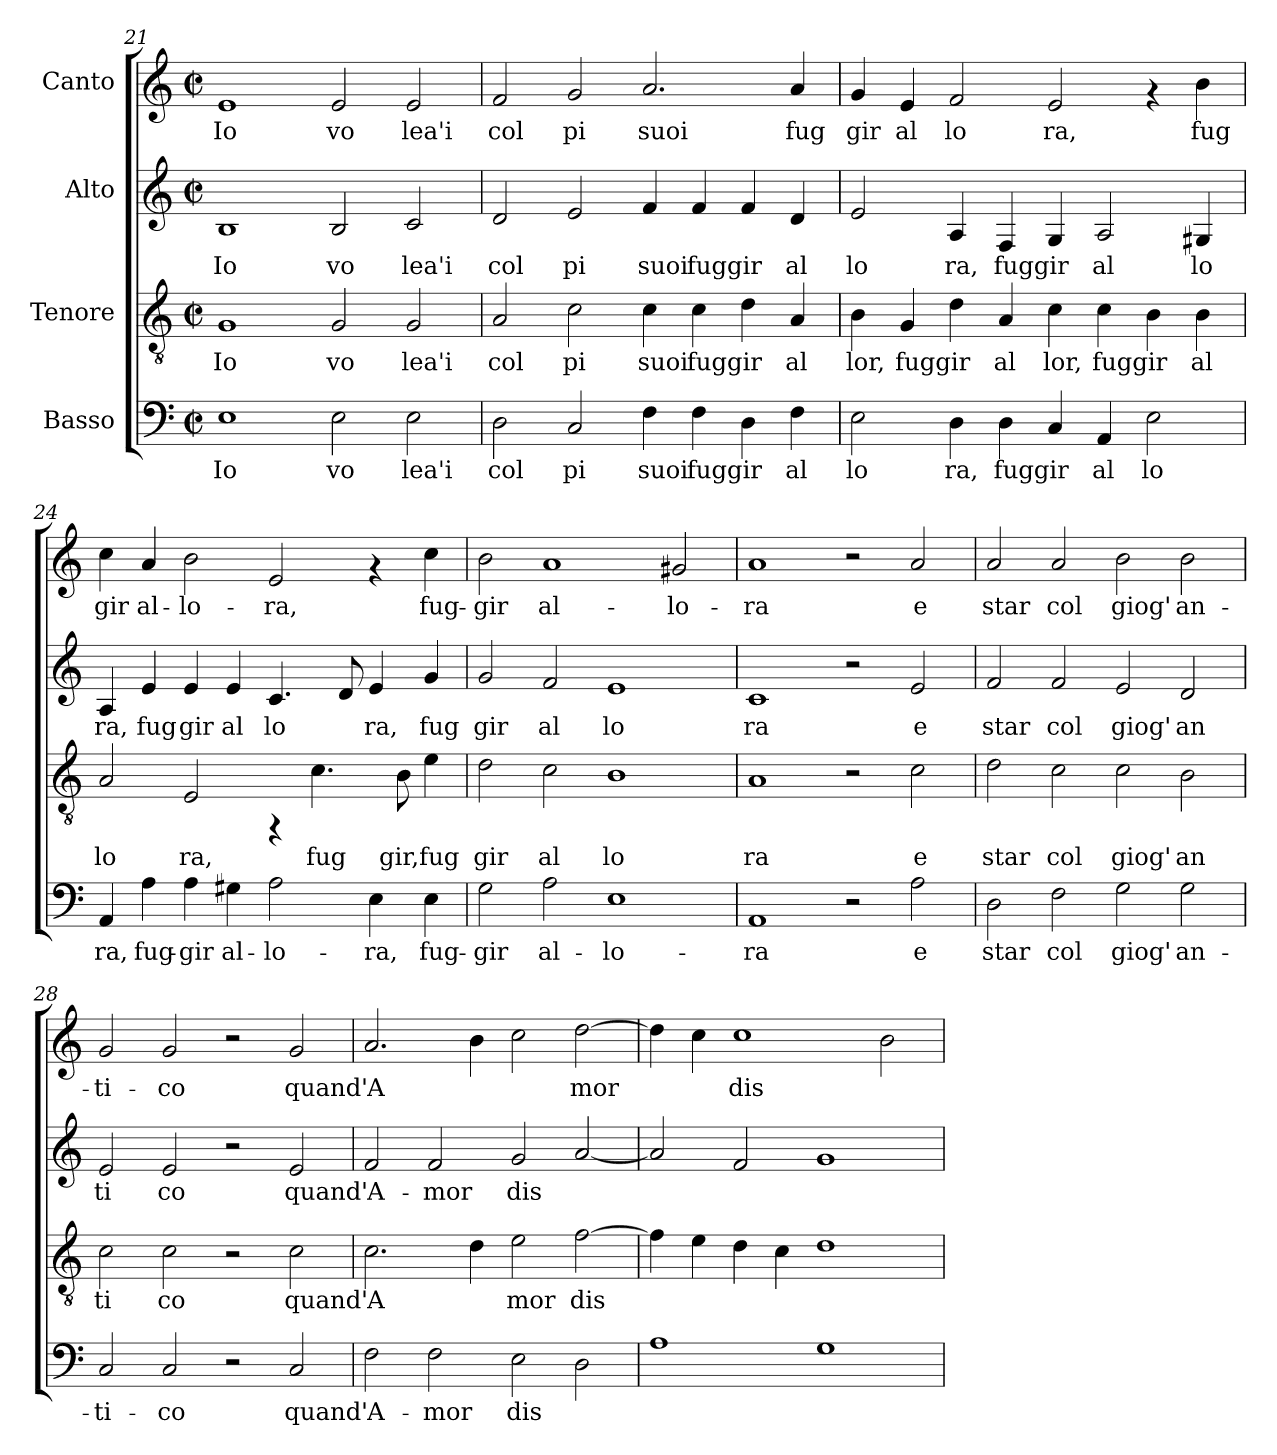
**kern	**text	**kern	**text	**kern	**text	**kern	**text
*part4	*part4	*part3	*part3	*part2	*part2	*part1	*part1
*staff4	*staff4	*staff3	*staff3	*staff2	*staff2	*staff1	*staff1
*I"Basso	*	*I"Tenore	*	*I"Alto	*	*I"Canto	*
*clefF4	*	*clefGv2	*	*clefG2	*	*clefG2	*
*k[]	*	*k[]	*	*k[]	*	*k[]	*
*C:	*	*C:	*	*C:	*	*C:	*
*M2/2	*	*M2/2	*	*M2/2	*	*M2/2	*
*met(c|)	*	*met(c|)	*	*met(c|)	*	*met(c|)	*
=21	=21	=21	=21	=21	=21	=21	=21
!	!LO:LY:b:cj	!	!LO:LY:b:cj	!	!LO:LY:b:cj	!	!LO:LY:b:cj
1E	Io	1G	Io	1B	Io	1e	Io
!	!LO:LY:b:cj	!	!LO:LY:b:cj	!	!LO:LY:b:cj	!	!LO:LY:b:cj
2E\	vo	2G/	vo	2B/	vo	2e/	vo
!	!LO:LY:b:cj	!	!LO:LY:b:cj	!	!LO:LY:b:cj	!	!LO:LY:b:cj
2E\	lea'i	2G/	lea'i	2c/	lea'i	2e/	lea'i
=22	=22	=22	=22	=22	=22	=22	=22
!	!LO:LY:b:cj	!	!LO:LY:b:cj	!	!LO:LY:b:cj	!	!LO:LY:b:cj
2D\	col	2A/	col	2d/	col	2f/	col
!	!LO:LY:b:cj	!	!LO:LY:b:cj	!	!LO:LY:b:cj	!	!LO:LY:b:cj
2C/	pi	2c\	pi	2e/	pi	2g/	pi
!	!LO:LY:b:cj	!	!LO:LY:b:cj	!	!LO:LY:b:cj	!	!LO:LY:b:cj
4F\	suoi	4c\	suoi	4f/	suoi	2.a/	suoi
!	!LO:LY:b:cj	!	!LO:LY:b:cj	!	!LO:LY:b:cj	!	!
4F\	fuggir	4c\	fuggir	4f/	fuggir	.	.
!	!LO:LY:b:cj	!	!LO:LY:b:cj	!	!LO:LY:b:cj	!	!
4D\	.	4d\	.	4f/	.	.	.
!	!LO:LY:b:cj	!	!LO:LY:b:cj	!	!LO:LY:b:cj	!	!LO:LY:b:cj
4F\	al	4A/	al	4d/	al	4a/	fug
=23	=23	=23	=23	=23	=23	=23	=23
!	!LO:LY:b:cj	!	!LO:LY:b:cj	!	!LO:LY:b:cj	!	!LO:LY:b:cj
2E\	lo	4B\	lor,	2e/	lo	4g/	gir
!	!	!	!LO:LY:b:cj	!	!	!	!LO:LY:b:cj
.	.	4G/	fuggir	.	.	4e/	al
!	!LO:LY:b:cj	!	!LO:LY:b:cj	!	!LO:LY:b:cj	!	!LO:LY:b:cj
4D\	ra,	4d\	.	4A/	ra,	2f/	lo
!	!LO:LY:b:cj	!	!LO:LY:b:cj	!	!LO:LY:b:cj	!	!
4D\	fuggir	4A/	al	4F/	fuggir	.	.
!	!LO:LY:b:cj	!	!LO:LY:b:cj	!	!LO:LY:b:cj	!	!LO:LY:b:cj
4C/	.	4c\	lor,	4G/	.	2e/	ra,
!	!LO:LY:b:cj	!	!LO:LY:b:cj	!	!LO:LY:b:cj	!	!
4AA/	al	4c\	fuggir	2A/	al	.	.
!	!LO:LY:b:cj	!	!LO:LY:b:cj	!	!	!	!
2E\	lo	4B\	.	.	.	4rf	.
!	!	!	!LO:LY:b:cj	!	!LO:LY:b:cj	!	!LO:LY:b:cj
.	.	4B\	al	4G#/	lo	4b\	fug
!!LO:LB:g=z
=24	=24	=24	=24	=24	=24	=24	=24
!	!LO:LY:b:cj	!	!LO:LY:b:cj	!	!LO:LY:b:cj	!	!LO:LY:b:cj
4AA/	ra,	2A/	lo	4A/	ra,	4cc\	gir
!	!LO:LY:b:cj	!	!	!	!LO:LY:b:cj	!	!LO:LY:b:cj
4A\	fug-	.	.	4e/	fug	4a/	al-
!	!LO:LY:b:cj	!	!LO:LY:b:cj	!	!LO:LY:b:cj	!	!LO:LY:b:cj
4A\	-gir	2E/	ra,	4e/	gir	2b\	-lo-
!	!LO:LY:b:cj	!	!	!	!LO:LY:b:cj	!	!
4G#\	al-	.	.	4e/	al	.	.
!	!LO:LY:b:cj	!	!	!	!LO:LY:b:cj	!	!LO:LY:b:cj
2A\	-lo-	4rFF	.	4.c/	lo	2e/	-ra,
!	!	!	!LO:LY:b:cj	!	!	!	!
.	.	4.c\	fug	.	.	.	.
!	!	!	!	!	!LO:LY:b:cj	!	!
.	.	.	.	8d/	.	.	.
!	!LO:LY:b:cj	!	!	!	!LO:LY:b:cj	!	!
4E\	-ra,	.	.	4e/	ra,	4rf	.
!	!	!	!LO:LY:b:cj	!	!	!	!
.	.	8B\	gir,	.	.	.	.
!	!LO:LY:b:cj	!	!LO:LY:b:cj	!	!LO:LY:b:cj	!	!LO:LY:b:cj
4E\	fug-	4e\	fug	4g/	fug	4cc\	fug-
=25	=25	=25	=25	=25	=25	=25	=25
!	!LO:LY:b:cj	!	!LO:LY:b:cj	!	!LO:LY:b:cj	!	!LO:LY:b:cj
2G\	-gir	2d\	gir	2g/	gir	2b\	-gir
!	!LO:LY:b:cj	!	!LO:LY:b:cj	!	!LO:LY:b:cj	!	!LO:LY:b:cj
2A\	al-	2c\	al	2f/	al	1a	al-
!	!LO:LY:b:cj	!	!LO:LY:b:cj	!	!LO:LY:b:cj	!	!
1E	-lo-	1B	lo	1e	lo	.	.
!	!	!	!	!	!	!	!LO:LY:b:cj
.	.	.	.	.	.	2g#/	-lo-
=26	=26	=26	=26	=26	=26	=26	=26
!	!LO:LY:b:cj	!	!LO:LY:b:cj	!	!LO:LY:b:cj	!	!LO:LY:b:cj
1AA	-ra	1A	ra	1c	ra	1a	-ra
2r	.	2r	.	2r	.	2r	.
!	!LO:LY:b:cj	!	!LO:LY:b:cj	!	!LO:LY:b:cj	!	!LO:LY:b:cj
2A\	e	2c\	e	2e/	e	2a/	e
=27	=27	=27	=27	=27	=27	=27	=27
!	!LO:LY:b:cj	!	!LO:LY:b:cj	!	!LO:LY:b:cj	!	!LO:LY:b:cj
2D\	star	2d\	star	2f/	star	2a/	star
!	!LO:LY:b:cj	!	!LO:LY:b:cj	!	!LO:LY:b:cj	!	!LO:LY:b:cj
2F\	col	2c\	col	2f/	col	2a/	col
!	!LO:LY:b:cj	!	!LO:LY:b:cj	!	!LO:LY:b:cj	!	!LO:LY:b:cj
2G\	giog'	2c\	giog'	2e/	giog'	2b\	giog'
!	!LO:LY:b:cj	!	!LO:LY:b:cj	!	!LO:LY:b:cj	!	!LO:LY:b:cj
2G\	an-	2B\	an	2d/	an	2b\	an-
=28	=28	=28	=28	=28	=28	=28	=28
!	!LO:LY:b:cj	!	!LO:LY:b:cj	!	!LO:LY:b:cj	!	!LO:LY:b:cj
2C/	-ti-	2c\	ti	2e/	ti	2g/	-ti-
!	!LO:LY:b:cj	!	!LO:LY:b:cj	!	!LO:LY:b:cj	!	!LO:LY:b:cj
2C/	-co	2c\	co	2e/	co	2g/	-co
2r	.	2r	.	2r	.	2r	.
!	!LO:LY:b:cj	!	!LO:LY:b:cj	!	!LO:LY:b:cj	!	!LO:LY:b:cj
2C/	quand'	2c\	quand'	2e/	quand'	2g/	quand'
!!LO:PB:g=z
=29	=29	=29	=29	=29	=29	=29	=29
!	!LO:LY:b:cj	!	!LO:LY:b:cj	!	!LO:LY:b:cj	!	!LO:LY:b:cj
2F\	A-	2.c\	A	2f/	A-	2.a/	A
!	!LO:LY:b:cj	!	!	!	!LO:LY:b:cj	!	!
2F\	-mor	.	.	2f/	-mor	.	.
!	!	!	!LO:LY:b:cj	!	!	!	!LO:LY:b:cj
.	.	4d\	.	.	.	4b\	.
!	!LO:LY:b:cj	!	!LO:LY:b:cj	!	!LO:LY:b:cj	!	!LO:LY:b:cj
2E\	dis-	2e\	mor	2g/	dis-	2cc\	.
!	!LO:LY:b:cj	!	!LO:LY:b:cj	!	!LO:LY:b:cj	!	!LO:LY:b:cj
2D\	--	[>2f\	dis	[<2a/	--	[>2dd\	mor
=30	=30	=30	=30	=30	=30	=30	=30
!	!LO:LY:b:cj	!	!LO:LY:b:cj	!	!LO:LY:b:cj	!	!LO:LY:b:cj
1A	--	4f\]	.	2a/]	--	4dd\]	.
!	!	!	!LO:LY:b:cj	!	!	!	!LO:LY:b:cj
.	.	4e\	.	.	.	4cc\	.
!	!	!	!LO:LY:b:cj	!	!LO:LY:b:cj	!	!LO:LY:b:cj
.	.	4d\	.	2f/	--	1cc	dis
!	!	!	!LO:LY:b:cj	!	!	!	!
.	.	4c\	.	.	.	.	.
!	!LO:LY:b:cj	!	!LO:LY:b:cj	!	!LO:LY:b:cj	!	!
1G	--	1d	.	1g	--	.	.
!	!	!	!	!	!	!	!LO:LY:b:cj
.	.	.	.	.	.	2b\	.
=	=	=	=	=	=	=	=
*-	*-	*-	*-	*-	*-	*-	*-
